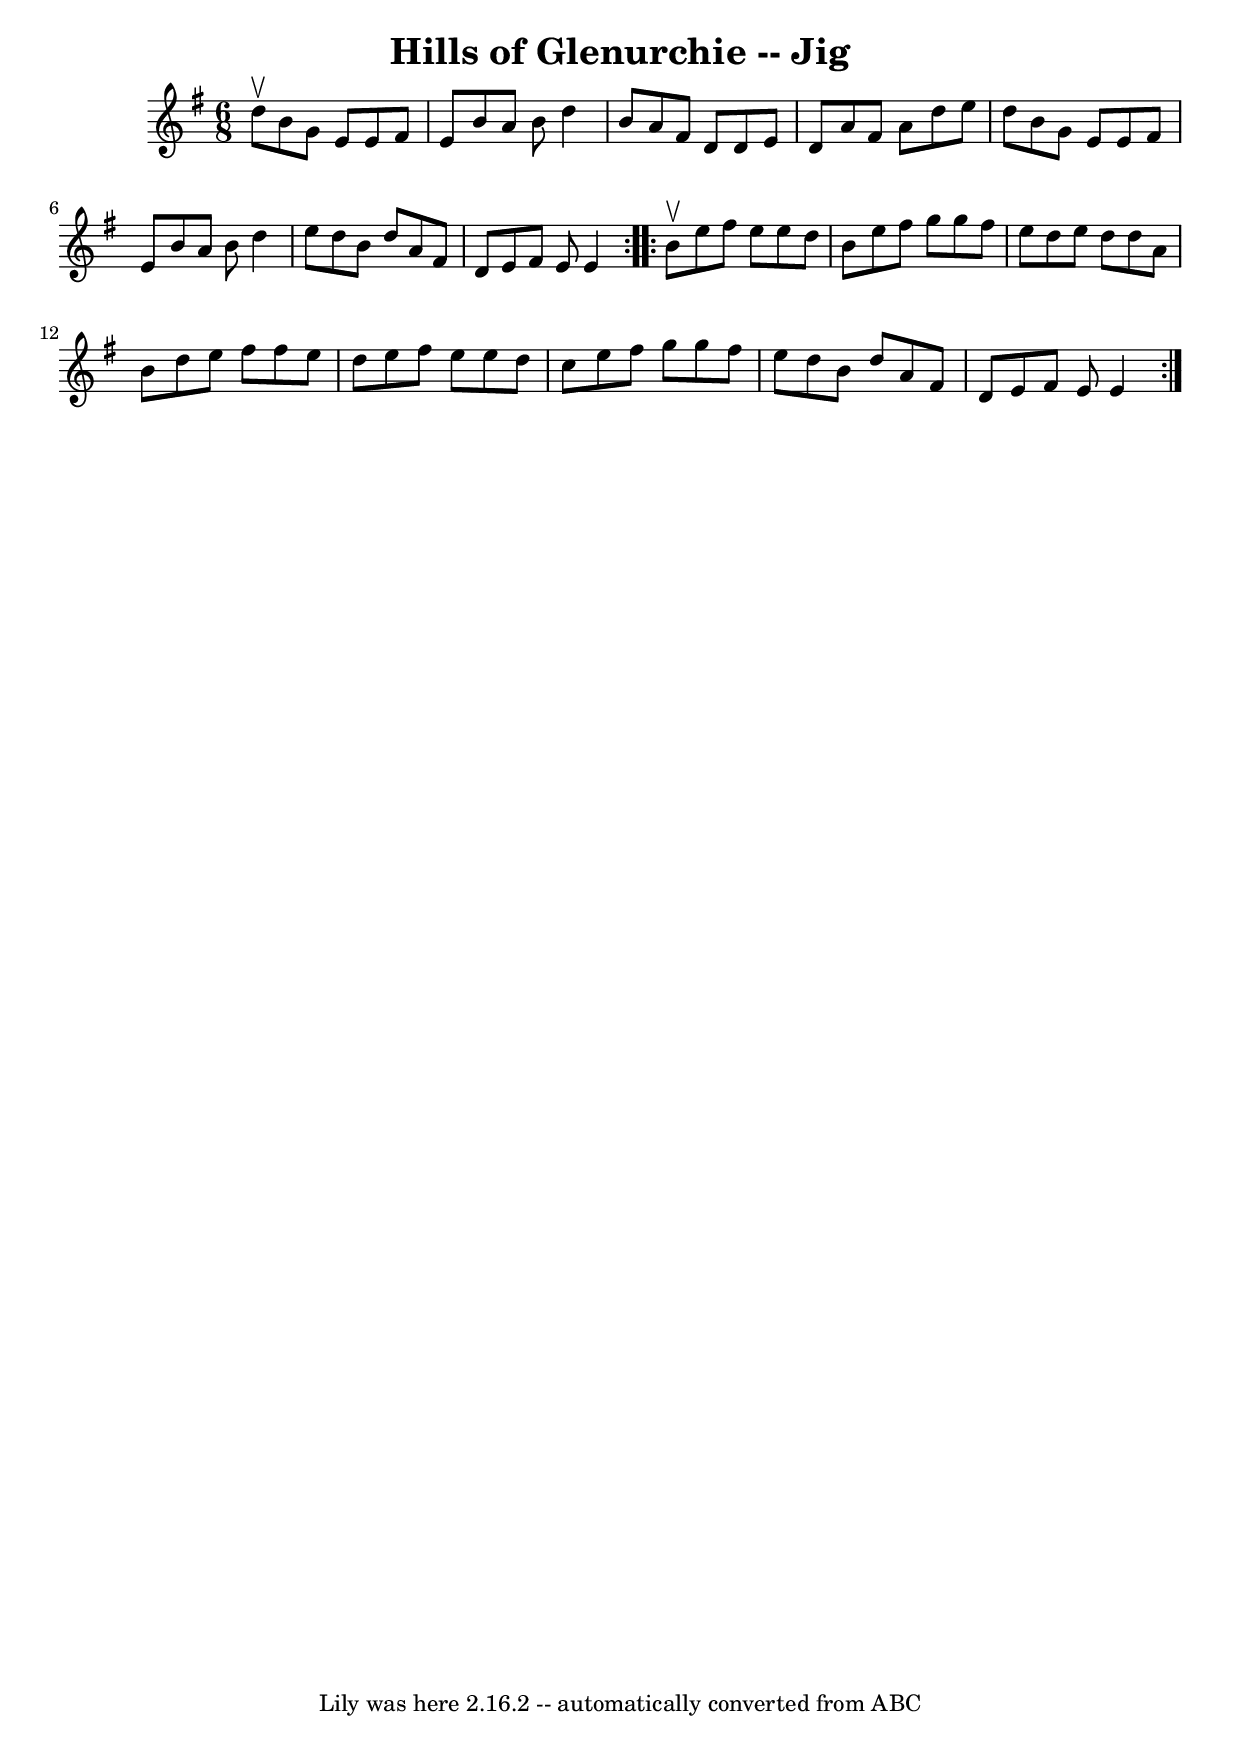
\version "2.16.2"
\include "Mammoth.ily"
\header {
  %% book = "Ryan's Mammoth Collection of Fiddle Tunes"
  crossRefNumber = "1"
  footnotes = ""
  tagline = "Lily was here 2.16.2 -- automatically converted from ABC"
  title = "Hills of Glenurchie -- Jig"

}
voicedefault =  {



  \repeat volta 2 {

    \time 6/8 
    \key e \minor d''8^\upbow       |
    b'8 g'8 e'8    
    e'8 fis'8 e'8    |
    b'8 a'8 b'8 d''4 b'8    |
    
    a'8 fis'8 d'8 d'8 e'8 d'8    |
    a'8 fis'8 a'8    
    d''8 e''8 d''8    |
    |
    b'8 g'8 e'8 e'8    
    fis'8 e'8    |
    b'8 a'8 b'8 d''4 e''8    |
    d''8 
    b'8 d''8 a'8 fis'8 d'8    |
    e'8 fis'8 e'8 e'4  
    
  }     
  \repeat volta 2 {
    b'8^\upbow       |
    e''8 fis''8 e''8 
    e''8 d''8 b'8    |
    e''8 fis''8 g''8 g''8 fis''8   
    e''8    |
    d''8 e''8 d''8 d''8 a'8 b'8    |
    
    d''8 e''8 fis''8 fis''8 e''8 d''8    |
    |
    
    e''8 fis''8 e''8 e''8 d''8 c''8    |
    e''8 fis''8    
    g''8 g''8 fis''8 e''8    |
    d''8 b'8 d''8 a'8    
    fis'8 d'8    |
    e'8 fis'8 e'8 e'4    
  }   

}

\score{
  <<

    \context Staff="default"
    {
      \voicedefault 
      
    }

  >>
  \layout {
    
  }
  \midi {
  }

}
